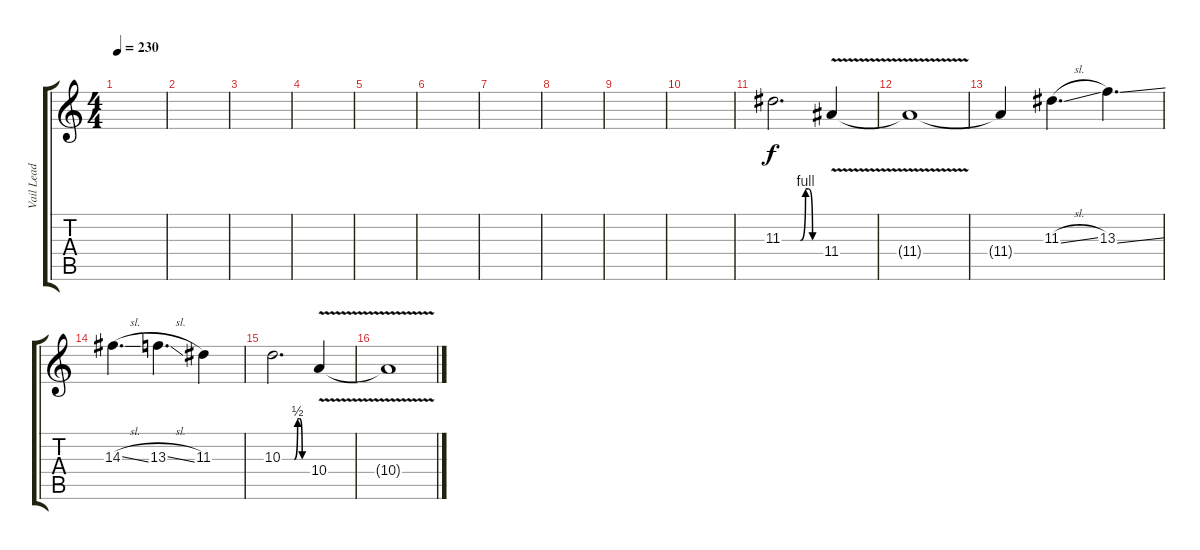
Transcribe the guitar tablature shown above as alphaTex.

\track ("Vail Lead" "Vail Lead") {instrument overdrivenguitar}
\staff {score tabs}
\tuning (Db4 Ab3 E3 B2 Gb2 B1) {hide}
\ts (4 4)
\tempo 230
\clef g2
\ks c
|
|
|
|
|
|
|
|
|
|
11.3{be (custom 0 0 29 0 37 4 42 4 48 0 60 0)}.2{d} 11.4{v}.4 |
11.4{t}.1 |
11.4{t}.4 11.3{sl}.4{d} 13.3{ss}.4{d} |
14.3{sl}.4{d} 13.3{sl}.4{d} 11.3.4 |
10.3{be (custom 0 0 29 0 37 2 42 2 48 0 60 0)}.2{d} 10.4{v}.4 |
10.4{t}.1
